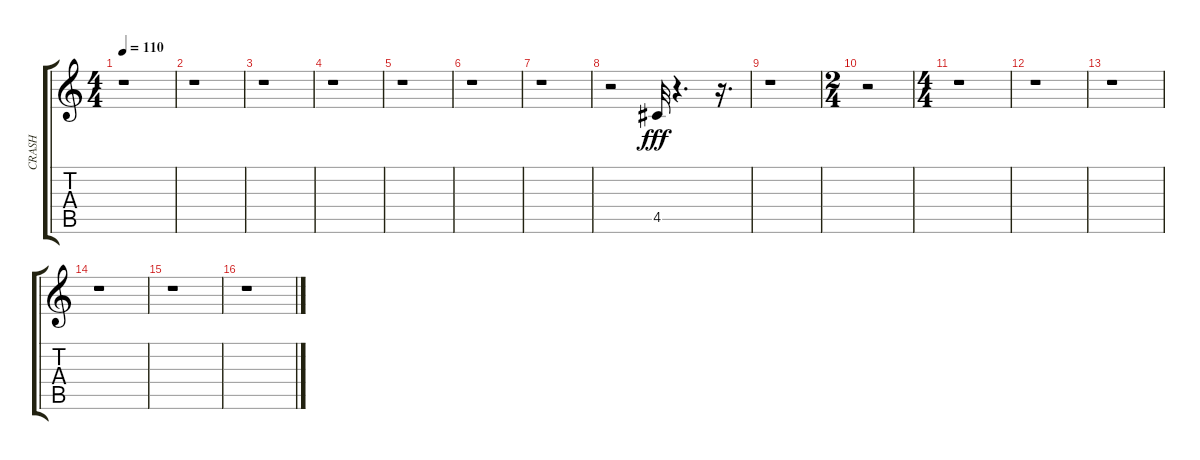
\track ("CRASH" "CRASH") {instrument acousticguitarsteel}
\staff {score tabs}
\tuning (E4 B3 G3 D3 A2 E2) {hide}
\ts (4 4)
\tempo 110
\clef g2
\ks c
r.1{dy fff} |
r.1 |
r.1 |
r.1 |
r.1 |
r.1 |
r.1 |
r.2 4.5.32 r.4{d} r.16{d} |
r.1 |
\ts (2 4)
r.2 |
\ts (4 4)
r.1 |
r.1 |
r.1 |
r.1 |
r.1 |
r.1
